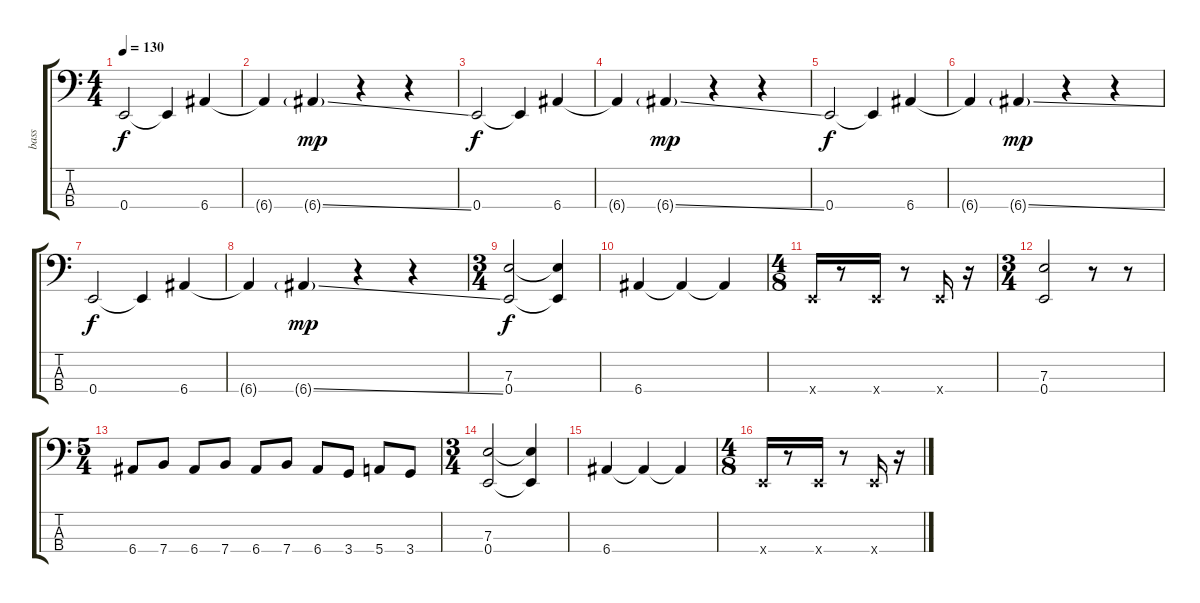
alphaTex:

\track ("bass" "bass") {instrument electricbasspick}
\staff {score tabs}
\tuning (G2 D2 A1 E1) {hide}
\ts (4 4)
\tempo 130
\clef f4
\ks c
0.4.2{dy f} 0.4{t}.4 6.4.4 |
6.4{t}.4 6.4{ss g}.4{dy mp} r.4 r.4 |
0.4.2{dy f} 0.4{t}.4 6.4.4 |
6.4{t}.4 6.4{ss g}.4{dy mp} r.4 r.4 |
0.4.2{dy f} 0.4{t}.4 6.4.4 |
6.4{t}.4 6.4{ss g}.4{dy mp} r.4 r.4 |
0.4.2{dy f} 0.4{t}.4 6.4.4 |
6.4{t}.4 6.4{ss g}.4{dy mp} r.4 r.4 |
\ts (3 4)
(7.3 0.4).2{dy f} (7.3{t} 0.4{t}).4 |
6.4.4 6.4{t}.4 6.4{t}.4 |
\ts (4 8)
0.4{x}.16 r.8 0.4{x}.16 r.8 0.4{x}.16 r.16 |
\ts (3 4)
(7.3 0.4).2 r.8 r.8 |
\ts (5 4)
6.4.8 7.4.8 6.4.8 7.4.8 6.4.8 7.4.8 6.4.8 3.4.8 5.4.8 3.4.8 |
\ts (3 4)
(7.3 0.4).2 (7.3{t} 0.4{t}).4 |
6.4.4 6.4{t}.4 6.4{t}.4 |
\ts (4 8)
0.4{x}.16 r.8 0.4{x}.16 r.8 0.4{x}.16 r.16
